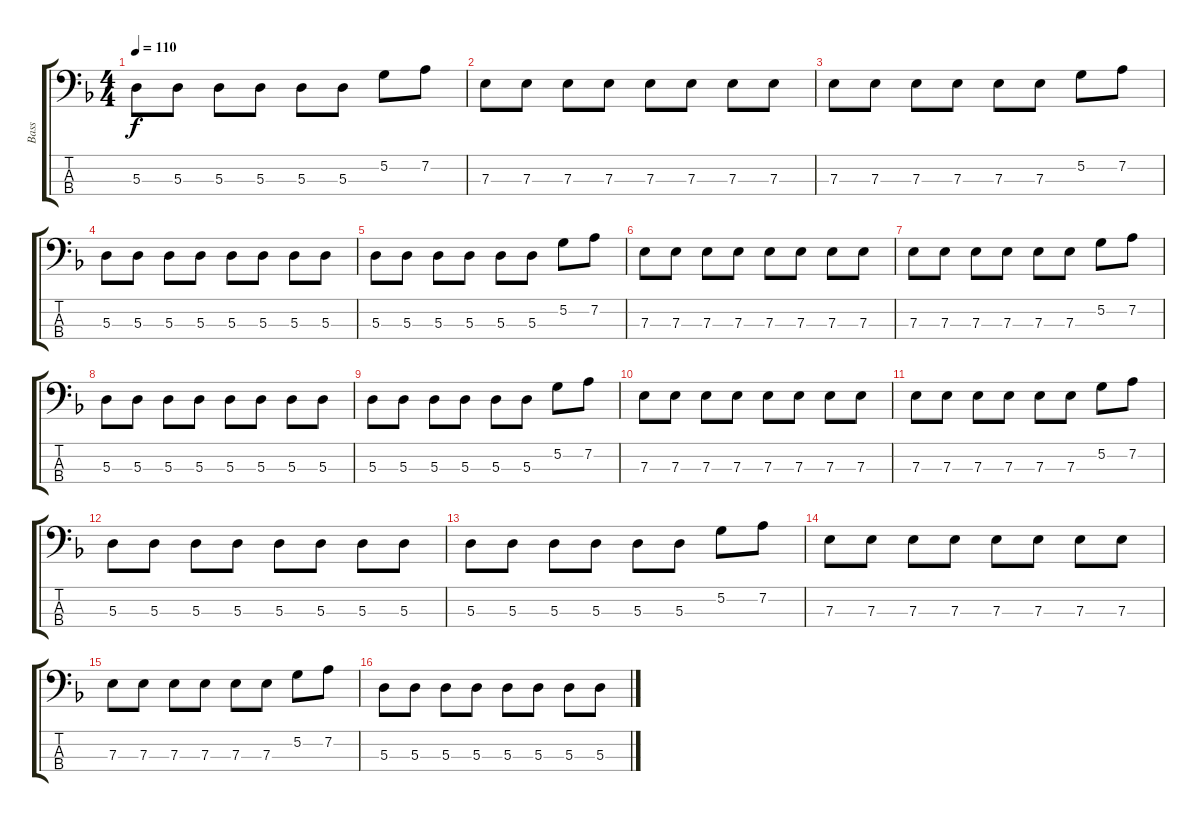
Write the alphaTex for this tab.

\track ("Bass" "Bass") {instrument electricbasspick}
\staff {score tabs}
\tuning (G2 D2 A1 E1) {hide}
\ts (4 4)
\tempo 110
\clef f4
\ks dminor
5.3.8{dy f} 5.3.8 5.3.8 5.3.8 5.3.8 5.3.8 5.2.8 7.2.8 |
7.3.8 7.3.8 7.3.8 7.3.8 7.3.8 7.3.8 7.3.8 7.3.8 |
7.3.8 7.3.8 7.3.8 7.3.8 7.3.8 7.3.8 5.2.8 7.2.8 |
5.3.8 5.3.8 5.3.8 5.3.8 5.3.8 5.3.8 5.3.8 5.3.8 |
5.3.8 5.3.8 5.3.8 5.3.8 5.3.8 5.3.8 5.2.8 7.2.8 |
7.3.8 7.3.8 7.3.8 7.3.8 7.3.8 7.3.8 7.3.8 7.3.8 |
7.3.8 7.3.8 7.3.8 7.3.8 7.3.8 7.3.8 5.2.8 7.2.8 |
5.3.8 5.3.8 5.3.8 5.3.8 5.3.8 5.3.8 5.3.8 5.3.8 |
5.3.8 5.3.8 5.3.8 5.3.8 5.3.8 5.3.8 5.2.8 7.2.8 |
7.3.8 7.3.8 7.3.8 7.3.8 7.3.8 7.3.8 7.3.8 7.3.8 |
7.3.8 7.3.8 7.3.8 7.3.8 7.3.8 7.3.8 5.2.8 7.2.8 |
5.3.8 5.3.8 5.3.8 5.3.8 5.3.8 5.3.8 5.3.8 5.3.8 |
5.3.8 5.3.8 5.3.8 5.3.8 5.3.8 5.3.8 5.2.8 7.2.8 |
7.3.8 7.3.8 7.3.8 7.3.8 7.3.8 7.3.8 7.3.8 7.3.8 |
7.3.8 7.3.8 7.3.8 7.3.8 7.3.8 7.3.8 5.2.8 7.2.8 |
5.3.8 5.3.8 5.3.8 5.3.8 5.3.8 5.3.8 5.3.8 5.3.8
